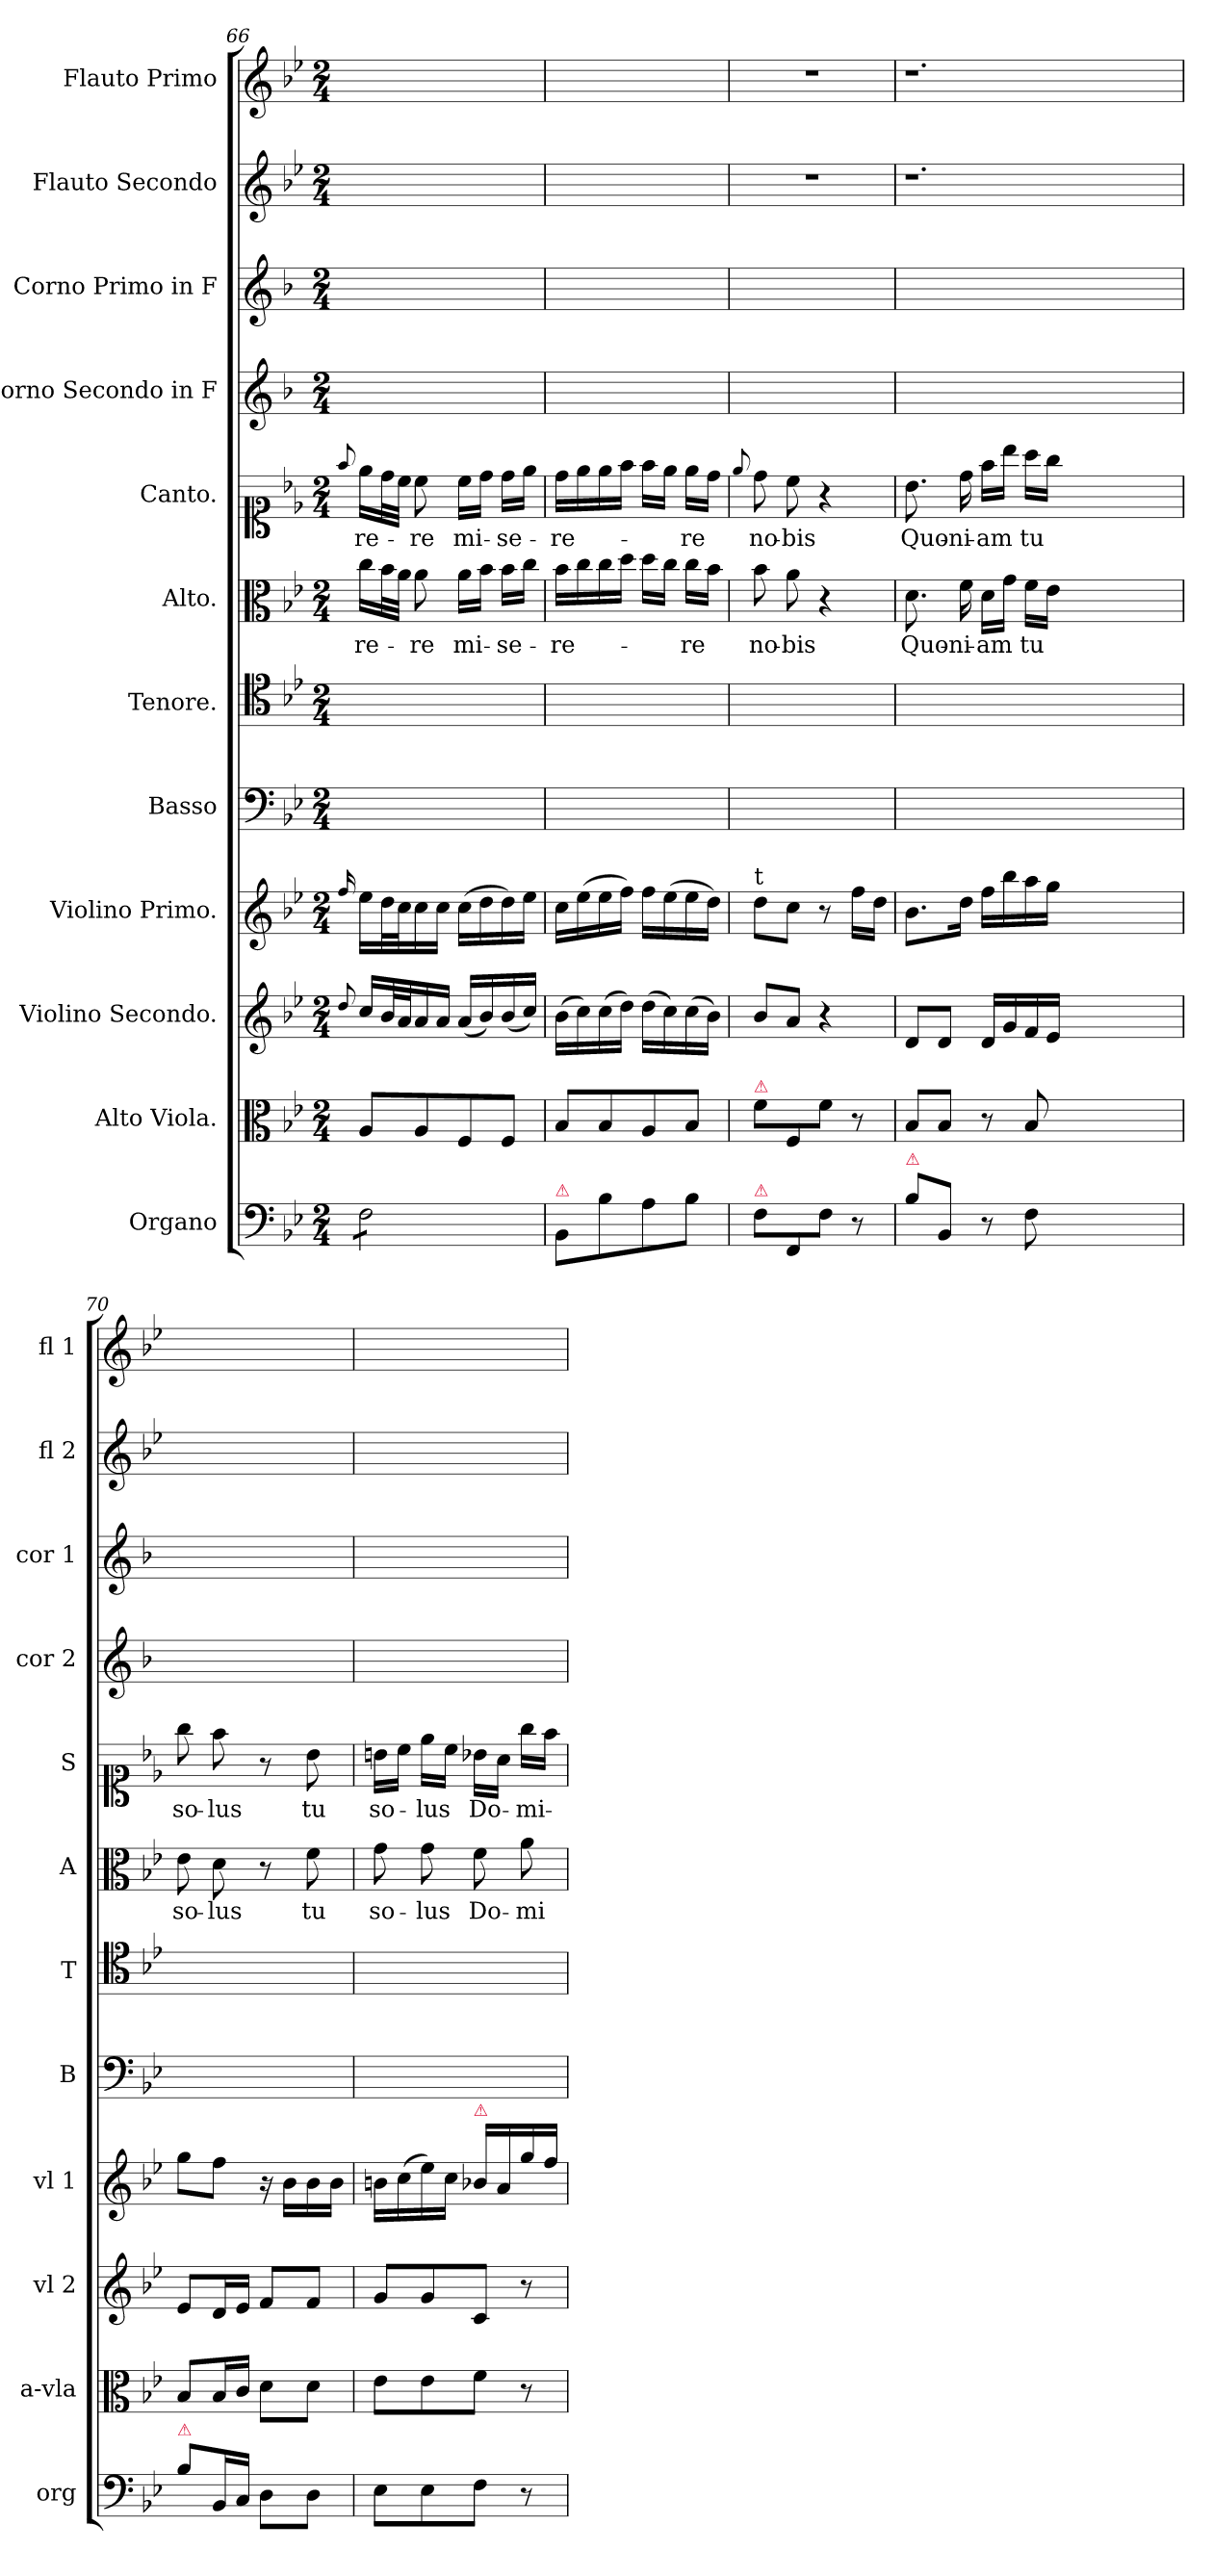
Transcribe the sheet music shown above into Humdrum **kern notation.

**kern	**kern	**kern	**kern	**kern	**kern	**kern	**text	**kern	**text	**kern	**kern	**kern	**kern
*part12	*part11	*part10	*part9	*part8	*part7	*part6	*part6	*part5	*part5	*part4	*part3	*part2	*part1
*staff12	*staff11	*staff10	*staff9	*staff8	*staff7	*staff6	*staff6	*staff5	*staff5	*staff4	*staff3	*staff2	*staff1
*I"Organo	*I"Alto Viola.	*I"Violino Secondo.	*I"Violino Primo.	*I"Basso	*I"Tenore.	*I"Alto.	*	*I"Canto.	*	*I"Corno Secondo in F	*I"Corno Primo in F	*I"Flauto Secondo	*I"Flauto Primo
*I'org	*I'a-vla	*I'vl 2	*I'vl 1	*I'B	*I'T	*I'A	*	*I'S	*	*I'cor 2	*I'cor 1	*I'fl 2	*I'fl 1
*clefF4	*clefC3	*clefG2	*clefG2	*clefF4	*clefC4	*clefC3	*	*clefC1	*	*clefG2	*clefG2	*clefG2	*clefG2
*	*	*	*	*	*	*	*	*	*	*ITrd4c7	*ITrd4c7	*	*
*k[b-e-]	*k[b-e-]	*k[b-e-]	*k[b-e-]	*k[b-e-]	*k[b-e-]	*k[b-e-]	*	*k[b-e-]	*	*k[b-e-]	*k[b-e-]	*k[b-e-]	*k[b-e-]
*B-:	*B-:	*B-:	*B-:	*B-:	*B-:	*B-:	*	*B-:	*	*B-:	*B-:	*B-:	*B-:
*M2/4	*M2/4	*M2/4	*M2/4	*M2/4	*M2/4	*M2/4	*	*M2/4	*	*M2/4	*M2/4	*M2/4	*M2/4
=66	=66	=66	=66	=66	=66	=66	=66	=66	=66	=66	=66	=66	=66
.	.	8qqdd/	16qqff/	.	.	.	.	8qqff/	.	.	.	.	.
*tremolo	*	*	*	*	*	*	*	*	*	*	*	*	*
8F\L	8A/L	16cc/LL	16ee-\LL	2ryy	2ryy	16cc\LL	-re-	16ee-\LL	-re-	2ryy	2ryy	2ryy	2ryy
.	.	32b-/L	32dd\L	.	.	32b-\L	.	32dd\L	.	.	.	.	.
.	.	32a/J	32cc\J	.	.	32a\JJJ	.	32cc\JJJ	.	.	.	.	.
8F\	8A/	16a/	16cc\	.	.	8a\	-re	8cc\	-re	.	.	.	.
.	.	16a/JJ	16cc\JJ	.	.	.	.	.	.	.	.	.	.
8F\	8F/	(16a/LL	(16cc\LL	.	.	16a\LL	mi-	16cc\LL	mi-	.	.	.	.
.	.	16b-/)	16dd\	.	.	16b-\JJ	.	16dd\JJ	.	.	.	.	.
8F\J	8F/J	(16b-/	16dd\)	.	.	16b-\LL	-se-	16dd\LL	-se-	.	.	.	.
*Xtremolo	*	*	*	*	*	*	*	*	*	*	*	*	*
.	.	16cc/JJ)	16ee-\JJ	.	.	16cc\JJ	.	16ee-\JJ	.	.	.	.	.
=67	=67	=67	=67	=67	=67	=67	=67	=67	=67	=67	=67	=67	=67
!LO:TX:a:color=crimson:t=⚠	!	!	!	!	!	!	!	!	!	!	!	!	!
8BB-/L	8B-/L	(16b-\LL	16cc\LL	2ryy	2ryy	16b-\LL	-re-	16dd\LL	-re-	2ryy	2ryy	2ryy	2ryy
.	.	16cc\)	(16ee-\	.	.	16cc\	.	16ee-\	.	.	.	.	.
8B-\	8B-/	(16cc\	16ee-\	.	.	16cc\	.	16ee-\	.	.	.	.	.
.	.	16dd\JJ)	16ff\JJ)	.	.	16dd\JJ	.	16ff\JJ	.	.	.	.	.
8A\	8A/	(16dd\LL	16ff\LL	.	.	16dd\LL	.	16ff\LL	.	.	.	.	.
.	.	16cc\)	(16ee-\	.	.	16cc\JJ	.	16ee-\JJ	.	.	.	.	.
8B-\J	8B-/J	(16cc\	16ee-\	.	.	16cc\LL	-re	16ee-\LL	re	.	.	.	.
.	.	16b-\JJ)	16dd\JJ)	.	.	16b-\JJ	.	16dd\JJ	.	.	.	.	.
=68	=68	=68	=68	=68	=68	=68	=68	=68	=68	=68	=68	=68	=68
.	.	.	.	.	.	.	.	8qqee-/	.	.	.	.	.
!	!	!	!LO:TX:a:t=t	!	!	!	!	!	!	!	!	!	!
!	!LO:TX:a:color=crimson:t=⚠	!	!	!	!	!	!	!	!	!	!	!	!
!LO:TX:a:color=crimson:t=⚠	!	!	!	!	!	!	!	!	!	!	!	!	!
8F\L	8f\L	8b-/L	8dd\L	2ryy	2ryy	8b-\	no-	8dd\	no-	2ryy	2ryy	2r	2r
8FF/	8F/	8a/J	8cc\J	.	.	8a\	-bis	8cc\	-bis	.	.	.	.
8F\J	8f\J	4r	8r	.	.	4r	.	4r	.	.	.	.	.
8r	8r	.	16ff\LL	.	.	.	.	.	.	.	.	.	.
.	.	.	16dd\JJ	.	.	.	.	.	.	.	.	.	.
=69	=69	=69	=69	=69	=69	=69	=69	=69	=69	=69	=69	=69	=69
!LO:TX:a:color=crimson:t=⚠	!	!	!	!	!	!	!	!	!	!	!	!	!
8B-\L	8B-/L	8d/L	8.b-\L	2ryy	2ryy	8.d\	Quo-	8.b-\	Quo-	2ryy	2ryy	1.r	1.r
8BB-/J	8B-/J	8d/J	.	.	.	.	.	.	.	.	.	.	.
.	.	.	16dd\Jk	.	.	16f\	-ni-	16dd\	-ni-	.	.	.	.
8r	8r	16d/LL	16ff\LL	.	.	16d\LL	-am	16ff\LL	-am	.	.	.	.
.	.	16g/	16bb-\	.	.	16g\JJ	.	16bb-\JJ	.	.	.	.	.
8F\	8B-/	16f/	16aa\	.	.	16f\LL	tu	16aa\LL	tu	.	.	.	.
.	.	16e-/JJ	16gg\JJ	.	.	16e-\JJ	.	16gg\JJ	.	.	.	.	.
1ryy	1ryy	1ryy	1ryy	1ryy	1ryy	1ryy	.	1ryy	.	1ryy	1ryy	.	.
=70	=70	=70	=70	=70	=70	=70	=70	=70	=70	=70	=70	=70	=70
!LO:TX:a:color=crimson:t=⚠	!	!	!	!	!	!	!	!	!	!	!	!	!
8B-\L	8B-/L	8e-/L	8gg\L	2ryy	2ryy	8e-\	so-	8gg\	so-	2ryy	2ryy	2ryy	2ryy
16BB-/L	16B-/L	16d/L	8ff\J	.	.	8d\	-lus	8ff\	-lus	.	.	.	.
16C/JJ	16c/JJ	16e-/JJ	.	.	.	.	.	.	.	.	.	.	.
8D\L	8d\L	8f/L	16r	.	.	8r	.	8r	.	.	.	.	.
.	.	.	16b-\LL	.	.	.	.	.	.	.	.	.	.
8D\J	8d\J	8f/J	16b-\	.	.	8f\	tu	8b-\	tu	.	.	.	.
.	.	.	16b-\JJ	.	.	.	.	.	.	.	.	.	.
=71	=71	=71	=71	=71	=71	=71	=71	=71	=71	=71	=71	=71	=71
8E-\L	8e-\L	8g/L	16bn\LL	2ryy	2ryy	8g\	so-	16bn\LL	so-	2ryy	2ryy	2ryy	2ryy
.	.	.	(16cc\	.	.	.	.	16cc\JJ	.	.	.	.	.
8E-\	8e-\	8g/	16ee-\)	.	.	8g\	-lus	16ee-\LL	-lus	.	.	.	.
.	.	.	16cc\JJ	.	.	.	.	16cc\JJ	.	.	.	.	.
!	!	!	!LO:TX:a:color=crimson:t=⚠	!	!	!	!	!	!	!	!	!	!
8F\J	8f\J	8c/J	16b-X/LL	.	.	8f\	Do-	16b-X\LL	Do-	.	.	.	.
.	.	.	16a/	.	.	.	.	16a\JJ	.	.	.	.	.
8r	8r	8r	16gg\	.	.	8a\	-mi-	16gg\LL	-mi-	.	.	.	.
.	.	.	16ff\JJ	.	.	.	.	16ff\JJ	.	.	.	.	.
=	=	=	=	=	=	=	=	=	=	=	=	=	=
*-	*-	*-	*-	*-	*-	*-	*-	*-	*-	*-	*-	*-	*-
